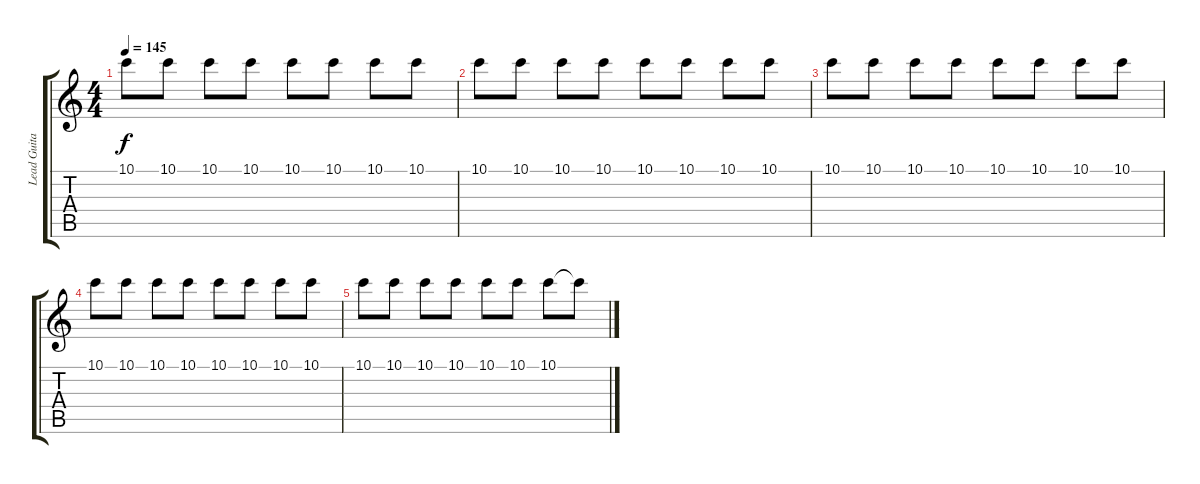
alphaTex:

\track ("Lead Guitar" "Lead Guita") {instrument distortionguitar}
\staff {score tabs}
\tuning (D4 A3 F3 C3 G2 C2) {hide}
\ts (4 4)
\tempo 145
\clef g2
\ks c
10.1.8{dy f} 10.1.8 10.1.8 10.1.8 10.1.8 10.1.8 10.1.8 10.1.8 |
10.1.8 10.1.8 10.1.8 10.1.8 10.1.8 10.1.8 10.1.8 10.1.8 |
10.1.8 10.1.8 10.1.8 10.1.8 10.1.8 10.1.8 10.1.8 10.1.8 |
10.1.8 10.1.8 10.1.8 10.1.8 10.1.8 10.1.8 10.1.8 10.1.8 |
10.1.8 10.1.8 10.1.8 10.1.8 10.1.8 10.1.8 10.1.8 10.1{t}.8
